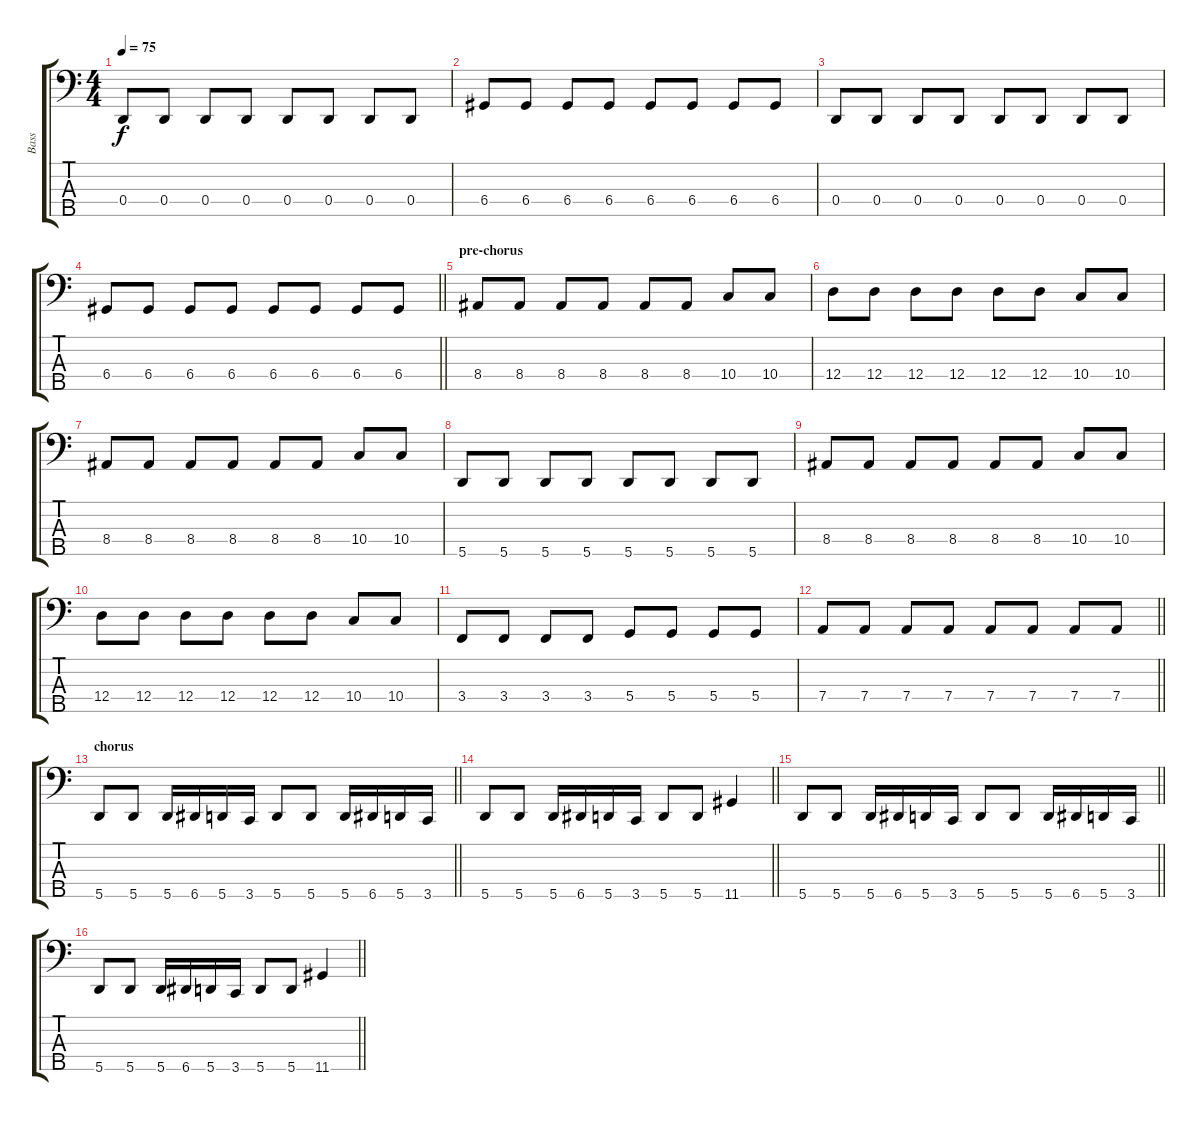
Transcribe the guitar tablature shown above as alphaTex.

\track ("Bass" "Bass") {instrument electricbassfinger}
\staff {score tabs}
\tuning (F2 C2 G1 D1 A0) {hide}
\ts (4 4)
\tempo 75
\clef f4
\ks c
0.4.8{dy f} 0.4.8 0.4.8 0.4.8 0.4.8 0.4.8 0.4.8 0.4.8 |
6.4.8 6.4.8 6.4.8 6.4.8 6.4.8 6.4.8 6.4.8 6.4.8 |
0.4.8 0.4.8 0.4.8 0.4.8 0.4.8 0.4.8 0.4.8 0.4.8 |
\barLineRight lightlight
6.4.8 6.4.8 6.4.8 6.4.8 6.4.8 6.4.8 6.4.8 6.4.8 |
\section ("" "pre-chorus")
8.4.8 8.4.8 8.4.8 8.4.8 8.4.8 8.4.8 10.4.8 10.4.8 |
12.4.8 12.4.8 12.4.8 12.4.8 12.4.8 12.4.8 10.4.8 10.4.8 |
8.4.8 8.4.8 8.4.8 8.4.8 8.4.8 8.4.8 10.4.8 10.4.8 |
5.5.8 5.5.8 5.5.8 5.5.8 5.5.8 5.5.8 5.5.8 5.5.8 |
8.4.8 8.4.8 8.4.8 8.4.8 8.4.8 8.4.8 10.4.8 10.4.8 |
12.4.8 12.4.8 12.4.8 12.4.8 12.4.8 12.4.8 10.4.8 10.4.8 |
3.4.8 3.4.8 3.4.8 3.4.8 5.4.8 5.4.8 5.4.8 5.4.8 |
\barLineRight lightlight
7.4.8 7.4.8 7.4.8 7.4.8 7.4.8 7.4.8 7.4.8 7.4.8 |
\section ("" "chorus")
\barLineRight lightlight
5.5.8 5.5.8 5.5.16 6.5.16 5.5.16 3.5.16 5.5.8 5.5.8 5.5.16 6.5.16 5.5.16 3.5.16 |
\barLineRight lightlight
5.5.8 5.5.8 5.5.16 6.5.16 5.5.16 3.5.16 5.5.8 5.5.8 11.5.4 |
\barLineRight lightlight
5.5.8 5.5.8 5.5.16 6.5.16 5.5.16 3.5.16 5.5.8 5.5.8 5.5.16 6.5.16 5.5.16 3.5.16 |
\barLineRight lightlight
5.5.8 5.5.8 5.5.16 6.5.16 5.5.16 3.5.16 5.5.8 5.5.8 11.5.4
